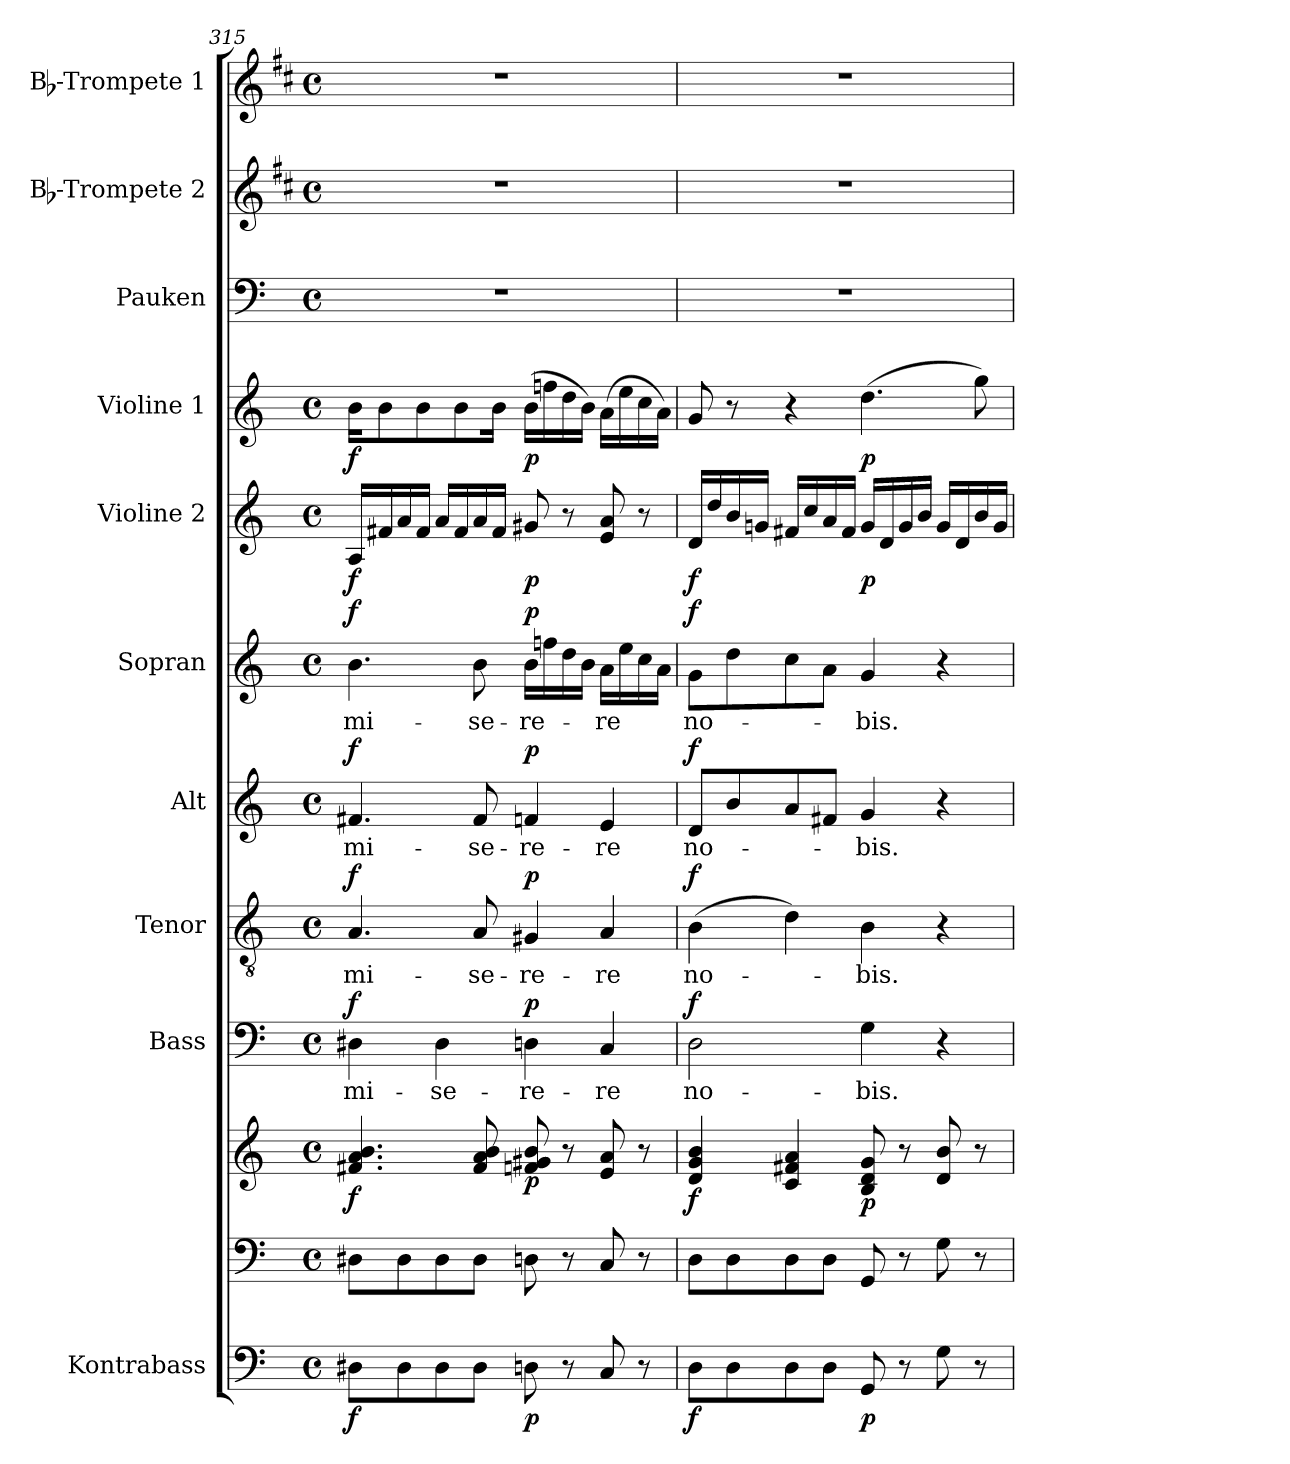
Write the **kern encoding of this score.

**kern	**dynam	**kern	**kern	**dynam	**kern	**text	**dynam	**kern	**text	**dynam	**kern	**text	**dynam	**kern	**text	**dynam	**kern	**dynam	**kern	**dynam	**kern	**kern	**kern
*part11	*part11	*part10	*part10	*part10	*part9	*part9	*part9	*part8	*part8	*part8	*part7	*part7	*part7	*part6	*part6	*part6	*part5	*part5	*part4	*part4	*part3	*part2	*part1
*staff12	*staff12	*staff11	*staff10	*staff10/11	*staff9	*staff9	*staff9	*staff8	*staff8	*staff8	*staff7	*staff7	*staff7	*staff6	*staff6	*staff6	*staff5	*staff5	*staff4	*staff4	*staff3	*staff2	*staff1
*I"Kontrabass	*	*	*	*	*I"Bass	*	*	*I"Tenor	*	*	*I"Alt	*	*	*I"Sopran	*	*	*I"Violine 2	*	*I"Violine 1	*	*I"Pauken	*I"Bb-Trompete 2	*I"Bb-Trompete 1
*I'Kb.	*	*	*	*	*I'B.	*	*	*I'T.	*	*	*I'A.	*	*	*I'S.	*	*	*I'Vl. 2	*	*I'Vl. 1	*	*I'Pk.	*I'Bb Trp. 2	*I'Bb Trp. 1
*clefF4	*	*clefF4	*clefG2	*	*clefF4	*	*	*clefGv2	*	*	*clefG2	*	*	*clefG2	*	*	*clefG2	*	*clefG2	*	*clefF4	*clefG2	*clefG2
*ITrd7c12	*	*	*	*	*	*	*	*	*	*	*	*	*	*	*	*	*	*	*	*	*	*ITrd1c2	*ITrd1c2
*k[]	*	*k[]	*k[]	*	*k[]	*	*	*k[]	*	*	*k[]	*	*	*k[]	*	*	*k[]	*	*k[]	*	*k[]	*k[]	*k[]
*C:	*	*C:	*C:	*	*C:	*	*	*C:	*	*	*C:	*	*	*C:	*	*	*C:	*	*C:	*	*C:	*C:	*C:
*M4/4	*	*M4/4	*M4/4	*	*M4/4	*	*	*M4/4	*	*	*M4/4	*	*	*M4/4	*	*	*M4/4	*	*M4/4	*	*M4/4	*M4/4	*M4/4
*met(c)	*	*met(c)	*met(c)	*	*met(c)	*	*	*met(c)	*	*	*met(c)	*	*	*met(c)	*	*	*met(c)	*	*met(c)	*	*met(c)	*met(c)	*met(c)
=315	=315	=315	=315	=315	=315	=315	=315	=315	=315	=315	=315	=315	=315	=315	=315	=315	=315	=315	=315	=315	=315	=315	=315
!	!LO:DY:b	!	!	!LO:DY:b	!	!LO:LY:b	!LO:DY:a	!	!LO:LY:b	!LO:DY:a	!	!LO:LY:b	!LO:DY:a	!	!LO:LY:b	!LO:DY:a	!	!LO:DY:b	!	!LO:DY:b	!	!	!
8DD#X\L	f	8D#X\L	4.f#X/ 4.a/ 4.b/	f	4D#X\	mi-	f	4.A/	mi-	f	4.f#X/	mi-	f	4.b\	mi-	f	16A/LL	f	16b\KL	f	1r	1r	1r
.	.	.	.	.	.	.	.	.	.	.	.	.	.	.	.	.	16f#X/	.	8b\	.	.	.	.
8DD#\	.	8D#\	.	.	.	.	.	.	.	.	.	.	.	.	.	.	16a/	.	.	.	.	.	.
.	.	.	.	.	.	.	.	.	.	.	.	.	.	.	.	.	16f#/JJ	.	8b\	.	.	.	.
!	!	!	!	!	!	!LO:LY:b	!	!	!	!	!	!	!	!	!	!	!	!	!	!	!	!	!
8DD#\	.	8D#\	.	.	4D#\	-se-	.	.	.	.	.	.	.	.	.	.	16a/LL	.	.	.	.	.	.
.	.	.	.	.	.	.	.	.	.	.	.	.	.	.	.	.	16f#/	.	8b\	.	.	.	.
!	!	!	!	!	!	!	!	!	!LO:LY:b	!	!	!LO:LY:b	!	!	!LO:LY:b	!	!	!	!	!	!	!	!
8DD#\J	.	8D#\J	8f#/ 8a/ 8b/	.	.	.	.	8A/	-se-	.	8f#/	-se-	.	8b\	-se-	.	16a/	.	.	.	.	.	.
.	.	.	.	.	.	.	.	.	.	.	.	.	.	.	.	.	16f#/JJ	.	16b\Jk	.	.	.	.
!	!LO:DY:b	!	!	!LO:DY:b	!	!LO:LY:b	!LO:DY:a	!	!LO:LY:b	!LO:DY:a	!	!LO:LY:b	!LO:DY:a	!	!LO:LY:b	!LO:DY:a	!	!LO:DY:b	!	!LO:DY:b	!	!	!
8DDn\	p	8Dn\	8fn/ 8g#X/ 8b/	p	4Dn\	-re-	p	4G#X/	-re-	p	4fn/	-re-	p	16b\LL	-re-	p	8g#X/	p	(>16b\LL	p	.	.	.
.	.	.	.	.	.	.	.	.	.	.	.	.	.	16ffn\	.	.	.	.	16ffn\	.	.	.	.
8r	.	8r	8r	.	.	.	.	.	.	.	.	.	.	16dd\	.	.	8r	.	16dd\	.	.	.	.
.	.	.	.	.	.	.	.	.	.	.	.	.	.	16b\JJ	.	.	.	.	16b\JJ)	.	.	.	.
!	!	!	!	!	!	!LO:LY:b	!	!	!LO:LY:b	!	!	!LO:LY:b	!	!	!LO:LY:b	!	!	!	!	!	!	!	!
8CC/	.	8C/	8e/ 8a/	.	4C/	-re	.	4A/	-re	.	4e/	-re	.	16a\LL	-re	.	8e/ 8a/	.	(>16a\LL	.	.	.	.
.	.	.	.	.	.	.	.	.	.	.	.	.	.	16ee\	.	.	.	.	16ee\	.	.	.	.
8r	.	8r	8r	.	.	.	.	.	.	.	.	.	.	16cc\	.	.	8r	.	16cc\	.	.	.	.
.	.	.	.	.	.	.	.	.	.	.	.	.	.	16a\JJ	.	.	.	.	16a\JJ)	.	.	.	.
!!LO:PB:g=z
=316	=316	=316	=316	=316	=316	=316	=316	=316	=316	=316	=316	=316	=316	=316	=316	=316	=316	=316	=316	=316	=316	=316	=316
!	!LO:DY:b	!	!	!LO:DY:b	!	!LO:LY:b	!LO:DY:a	!	!LO:LY:b	!LO:DY:a	!	!LO:LY:b	!LO:DY:a	!	!LO:LY:b	!LO:DY:a	!	!LO:DY:b	!	!	!	!	!
8DD\L	f	8D\L	4d/ 4g/ 4b/	f	2D\	no-	f	(>4B\	no-	f	8d/L	no-	f	8g\L	no-	f	16d/LL	f	8g/	.	1r	1r	1r
.	.	.	.	.	.	.	.	.	.	.	.	.	.	.	.	.	16dd/	.	.	.	.	.	.
8DD\	.	8D\	.	.	.	.	.	.	.	.	8b/	.	.	8dd\	.	.	16b/	.	8r	.	.	.	.
.	.	.	.	.	.	.	.	.	.	.	.	.	.	.	.	.	16gn/JJ	.	.	.	.	.	.
8DD\	.	8D\	4c/ 4f#X/ 4a/	.	.	.	.	4d\)	.	.	8a/	.	.	8cc\	.	.	16f#X/LL	.	4r	.	.	.	.
.	.	.	.	.	.	.	.	.	.	.	.	.	.	.	.	.	16cc/	.	.	.	.	.	.
8DD\J	.	8D\J	.	.	.	.	.	.	.	.	8f#X/J	.	.	8a\J	.	.	16a/	.	.	.	.	.	.
.	.	.	.	.	.	.	.	.	.	.	.	.	.	.	.	.	16f#/JJ	.	.	.	.	.	.
!	!LO:DY:b	!	!	!LO:DY:b	!	!LO:LY:b	!	!	!LO:LY:b	!	!	!LO:LY:b	!	!	!LO:LY:b	!	!	!LO:DY:b	!	!LO:DY:b	!	!	!
8GGG/	p	8GG/	8B/ 8d/ 8g/	p	4G\	-bis.	.	4B\	-bis.	.	4g/	-bis.	.	4g/	-bis.	.	16g/LL	p	(>4.dd\	p	.	.	.
.	.	.	.	.	.	.	.	.	.	.	.	.	.	.	.	.	16d/	.	.	.	.	.	.
8r	.	8r	8r	.	.	.	.	.	.	.	.	.	.	.	.	.	16g/	.	.	.	.	.	.
.	.	.	.	.	.	.	.	.	.	.	.	.	.	.	.	.	16b/JJ	.	.	.	.	.	.
8GG\	.	8G\	8d/ 8b/	.	4r	.	.	4r	.	.	4r	.	.	4r	.	.	16g/LL	.	.	.	.	.	.
.	.	.	.	.	.	.	.	.	.	.	.	.	.	.	.	.	16d/	.	.	.	.	.	.
8r	.	8r	8r	.	.	.	.	.	.	.	.	.	.	.	.	.	16b/	.	8gg\)	.	.	.	.
.	.	.	.	.	.	.	.	.	.	.	.	.	.	.	.	.	16g/JJ	.	.	.	.	.	.
=	=	=	=	=	=	=	=	=	=	=	=	=	=	=	=	=	=	=	=	=	=	=	=
*-	*-	*-	*-	*-	*-	*-	*-	*-	*-	*-	*-	*-	*-	*-	*-	*-	*-	*-	*-	*-	*-	*-	*-
